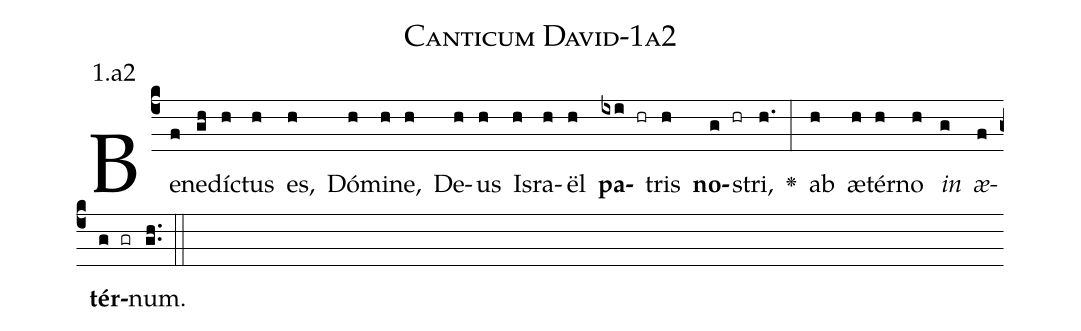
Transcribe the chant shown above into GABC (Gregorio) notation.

name: Canticum David-1a2;
annotation: 1.a2;
%%
(c4)Be(f)ne(gh)dí(h)ctus(h) es,(h) Dó(h)mi(h)ne,(h) De(h)us(h) Is(h)ra(h)ël(h) <b>pa</b>(ixi hr)tris(h) <b>no</b>(g hr)stri,(h.) <v>\greheightstar</v>(:) ab(h) æ(h)tér(h)no(h) <i>in</i>(g) <i>æ</i>(f)<b>tér</b>(g gr)num.(gh..) (::)


%E(h) u(h) o(g) u(f) a(g) e.(gh..) (::)
